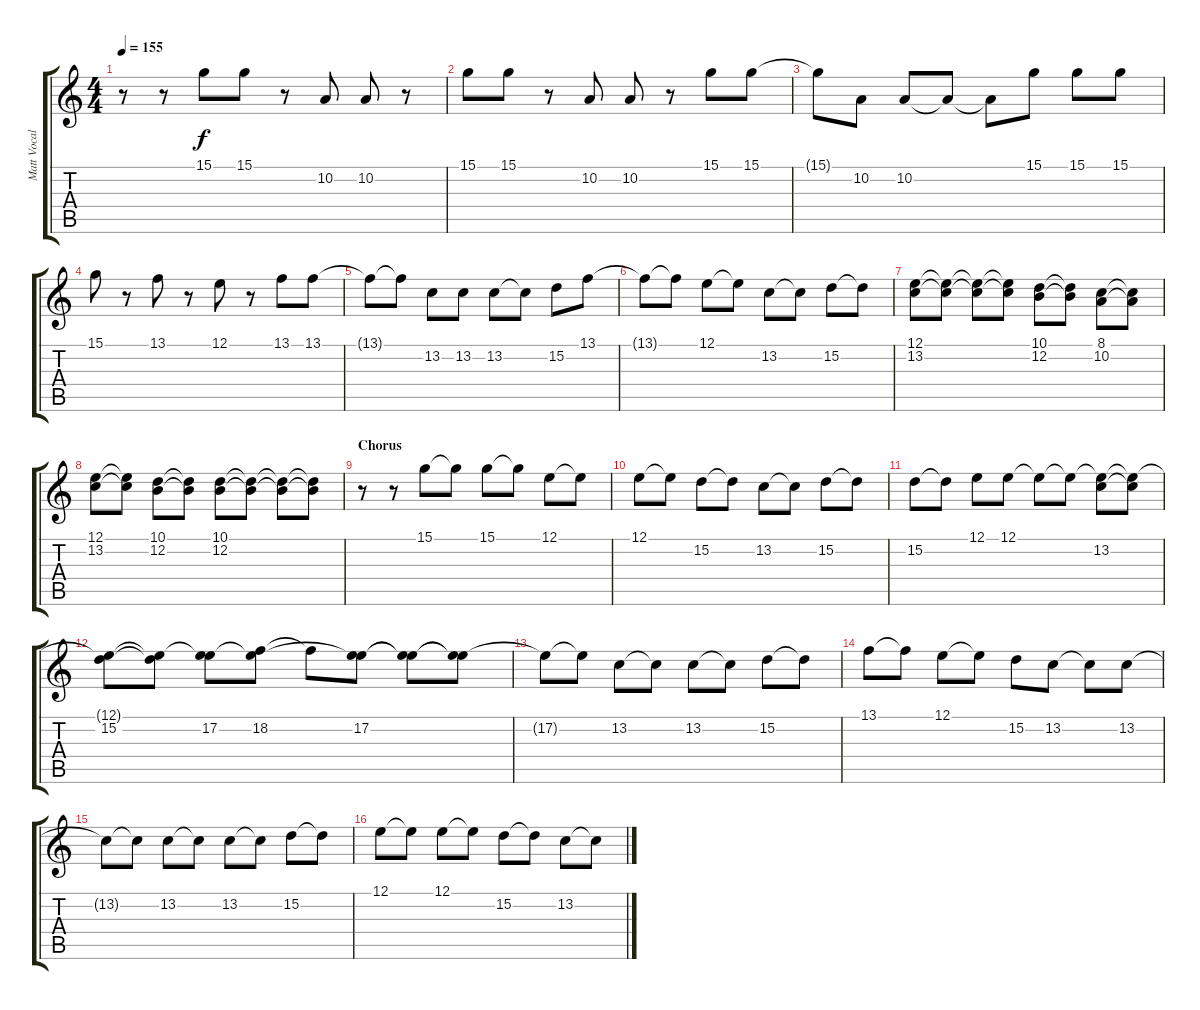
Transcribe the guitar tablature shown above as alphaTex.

\track ("Matt Vocals" "Matt Vocal") {instrument lead2sawtooth}
\staff {score tabs}
\tuning (E4 B3 G3 D3 A2 D2) {hide}
\ts (4 4)
\tempo 155
\clef g2
\ks c
r.8{dy f} r.8 15.1.8 15.1.8 r.8 10.2.8 10.2.8 r.8 |
15.1.8 15.1.8 r.8 10.2.8 10.2.8 r.8 15.1.8 15.1.8 |
15.1{t}.8 10.2.8 10.2.8 10.2{t}.8 10.2{t}.8 15.1.8 15.1.8 15.1.8 |
15.1.8 r.8 13.1.8 r.8 12.1.8 r.8 13.1.8 13.1.8 |
13.1{t}.8 13.1{t}.8 13.2.8 13.2.8 13.2.8 13.2{t}.8 15.2.8 13.1.8 |
13.1{t}.8 13.1{t}.8 12.1.8 12.1{t}.8 13.2.8 13.2{t}.8 15.2.8 15.2{t}.8 |
(12.1 13.2).8 (12.1{t} 13.2{t}).8 (12.1{t} 13.2{t}).8 (12.1{t} 13.2{t}).8 (10.1 12.2).8 (10.1{t} 12.2{t}).8 (8.1 10.2).8 (8.1{t} 10.2{t}).8 |
(12.1 13.2).8 (12.1{t} 13.2{t}).8 (10.1 12.2).8 (10.1{t} 12.2{t}).8 (10.1 12.2).8 (10.1{t} 12.2{t}).8 (10.1{t} 12.2{t}).8 (10.1{t} 12.2{t}).8 |
\section ("" "Chorus")
r.8 r.8 15.1.8 15.1{t}.8 15.1.8 15.1{t}.8 12.1.8 12.1{t}.8 |
12.1.8 12.1{t}.8 15.2.8 15.2{t}.8 13.2.8 13.2{t}.8 15.2.8 15.2{t}.8 |
15.2.8 15.2{t}.8 12.1.8 12.1.8 12.1{t}.8 12.1{t}.8 (12.1{t} 13.2).8 (12.1{t} 13.2{t}).8 |
(12.1{t} 15.2).8 (12.1{t} 15.2{t}).8 (12.1{t} 17.2).8 (12.1{t} 18.2).8 18.2{t}.8 (12.1{t} 17.2).8 (12.1{t} 17.2{t}).8 (12.1{t} 17.2{t}).8 |
17.2{t}.8 17.2{t}.8 13.2.8 13.2{t}.8 13.2.8 13.2{t}.8 15.2.8 15.2{t}.8 |
13.1.8 13.1{t}.8 12.1.8 12.1{t}.8 15.2.8 13.2.8 13.2{t}.8 13.2.8 |
13.2{t}.8 13.2{t}.8 13.2.8 13.2{t}.8 13.2.8 13.2{t}.8 15.2.8 15.2{t}.8 |
12.1.8 12.1{t}.8 12.1.8 12.1{t}.8 15.2.8 15.2{t}.8 13.2.8 13.2{t}.8
